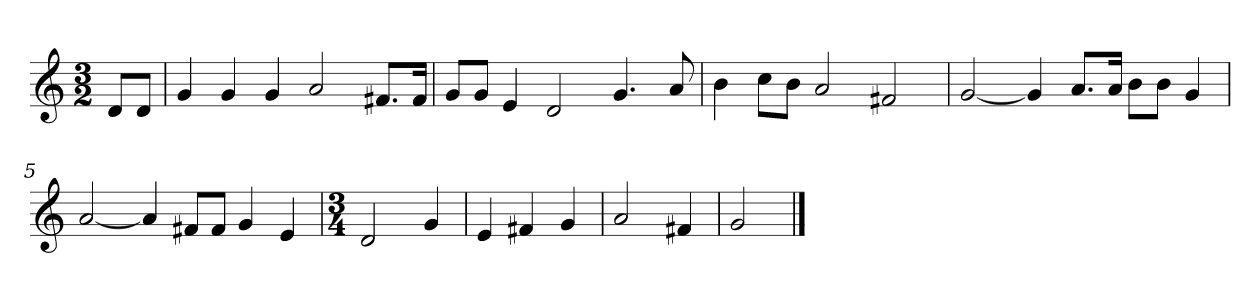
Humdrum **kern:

**kern
*part1
*staff1
*M3/2
=
8dL
8dJ
=1
4g
4g
4g
2a
8.f#XL
16f#Jk
=2
8gL
8gJ
4e
2d
4.g
8a
=3
4b
8ccL
8bJ
2a
2f#X
=4
[2g
4g]
8.aL
16aJk
8bL
8bJ
4g
=5
[2a
4a]
8f#XL
8f#J
4g
4e
=6
*M3/4
2d
4g
=7
4e
4f#X
4g
=8
2a
4f#X
=9
2g
==
*-
